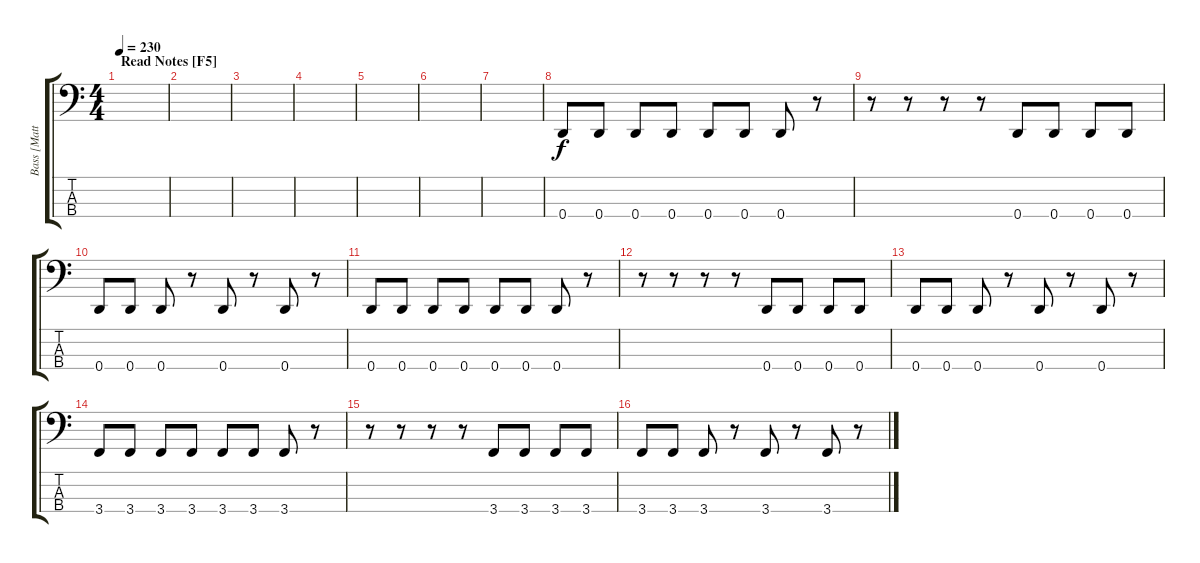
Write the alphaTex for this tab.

\track ("Bass [Matt]" "Bass [Matt") {instrument electricbasspick}
\staff {score tabs}
\tuning (G2 D2 A1 D1) {hide}
\ts (4 4)
\section ("" "Read Notes [F5]")
\tempo 230
\clef f4
\ks c
|
|
|
|
|
|
|
0.4.8 0.4.8 0.4.8 0.4.8 0.4.8 0.4.8 0.4.8 r.8 |
r.8 r.8 r.8 r.8 0.4.8 0.4.8 0.4.8 0.4.8 |
0.4.8 0.4.8 0.4.8 r.8 0.4.8 r.8 0.4.8 r.8 |
0.4.8 0.4.8 0.4.8 0.4.8 0.4.8 0.4.8 0.4.8 r.8 |
r.8 r.8 r.8 r.8 0.4.8 0.4.8 0.4.8 0.4.8 |
0.4.8 0.4.8 0.4.8 r.8 0.4.8 r.8 0.4.8 r.8 |
3.4.8 3.4.8 3.4.8 3.4.8 3.4.8 3.4.8 3.4.8 r.8 |
r.8 r.8 r.8 r.8 3.4.8 3.4.8 3.4.8 3.4.8 |
3.4.8 3.4.8 3.4.8 r.8 3.4.8 r.8 3.4.8 r.8
